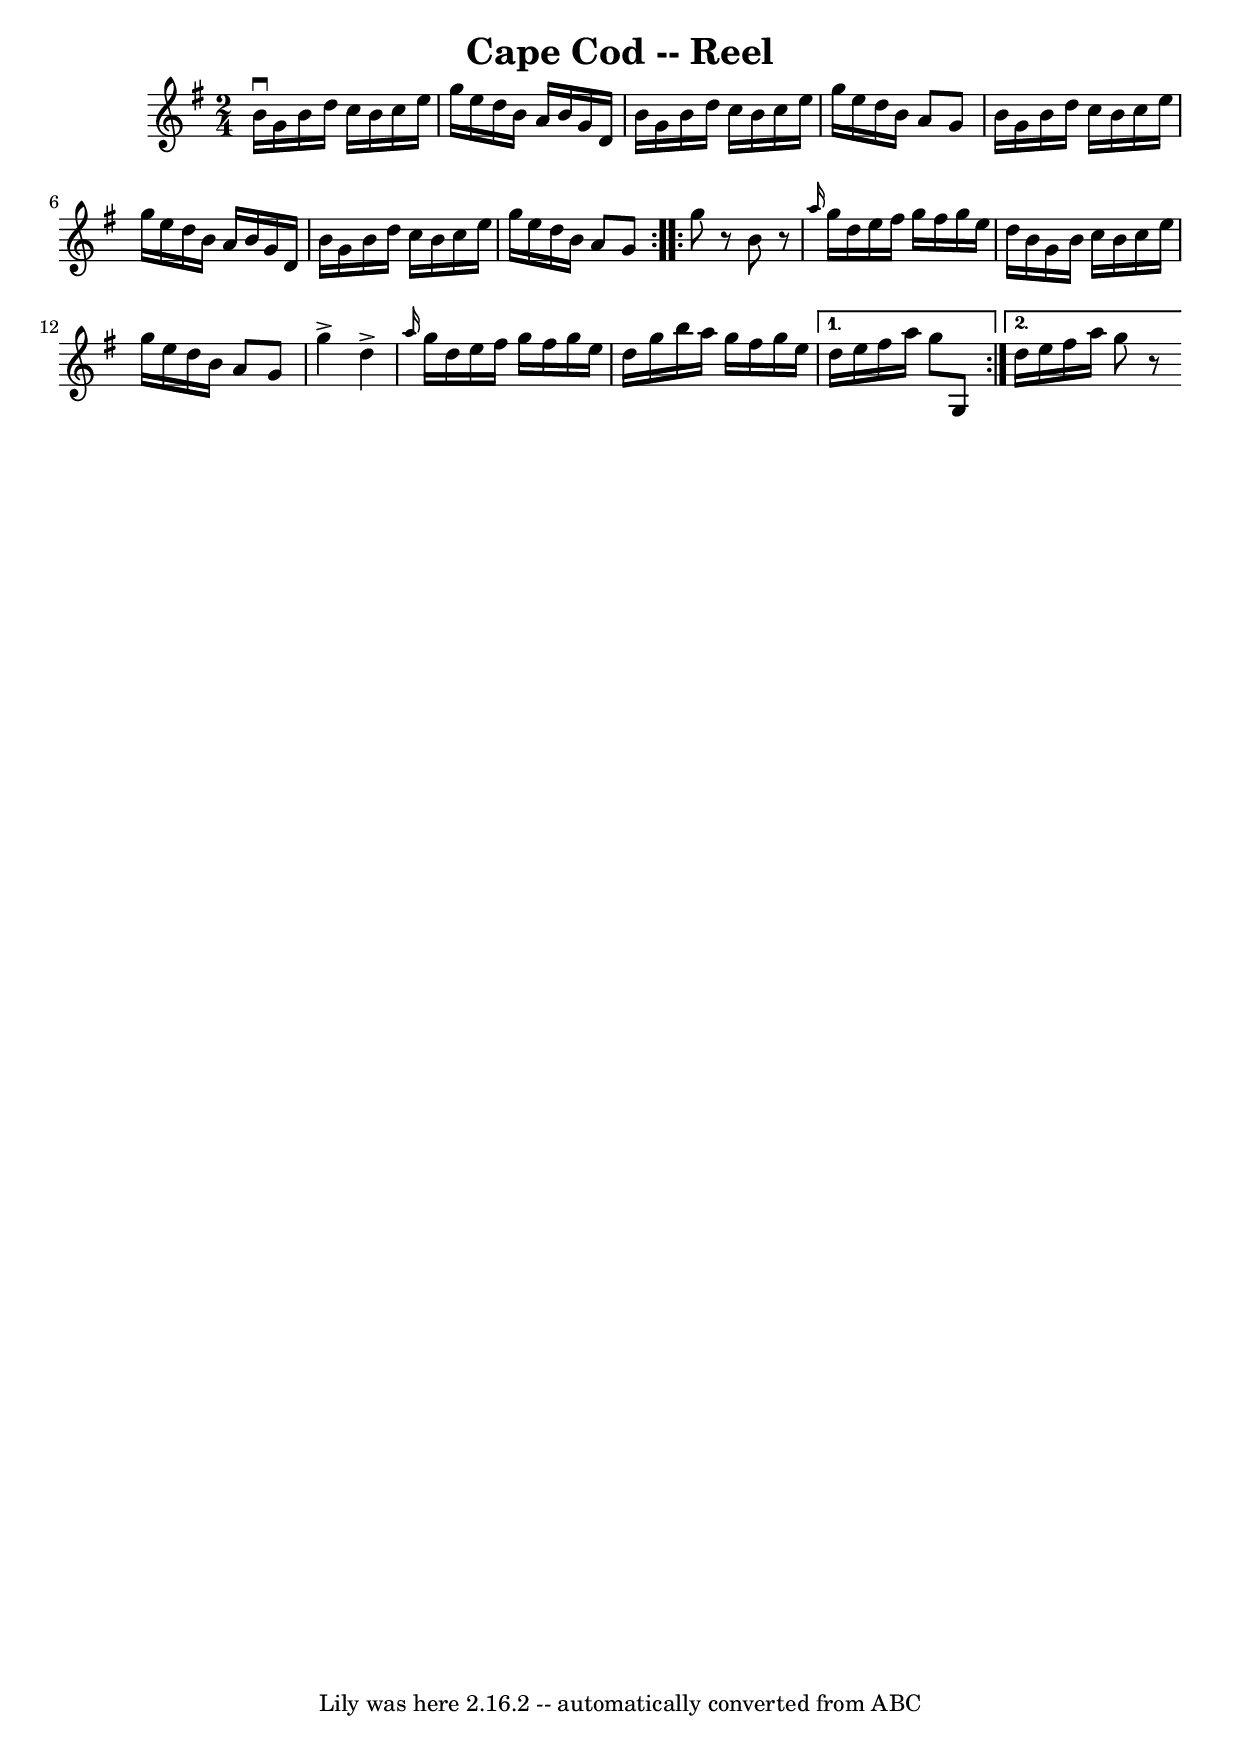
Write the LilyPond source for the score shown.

\version "2.16.2"
\include "Mammoth.ily"
\header {
  %% book = "Ryan's Mammoth Collection"
  crossRefNumber = "1"
  footnotes = ""
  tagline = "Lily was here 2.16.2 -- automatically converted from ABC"
  title = "Cape Cod -- Reel"

}
voicedefault =  {



  \repeat volta 2 {

    \time 2/4 
    \key g \major
    b'16^\downbow g'16 b'16 d''16 c''16         b'16 c''16 e''16   |
    g''16 e''16 d''16 b'16 a'16         b'16 g'16 d'16   |
    b'16 g'16 b'16 d''16 c''16 b'16      c''16 e''16   |
    g''16 e''16 d''16 b'16 a'8 g'8   |
    b'16 g'16 b'16 d''16 c''16 b'16 c''16 e''16   |
    g''16 e''16 d''16 b'16 a'16 b'16 g'16 d'16   |
    b'16 g'16 b'16 d''16 c''16 b'16 c''16 e''16   |
    g''16 e''16 d''16 b'16 a'8 g'8  
  } 
  \repeat volta 2 {
         g''8    r8 b'8    r8  |
    \grace { a''16  
	   } g''16 d''16         e''16 fis''16 g''16 fis''16 g''16 e''16   |
    d''16         b'16 g'16 b'16 c''16 b'16 c''16 e''16   |
    g''16         e''16 d''16 b'16 a'8 g'8   |
    g''4^\accent d''4^\accent |
    \grace { a''16  
	   } g''16 d''16 e''16 fis''16         g''16 fis''16 g''16 e''16   |
    d''16 g''16 b''16 a''16 
    g''16 fis''16 g''16 e''16  
  } \alternative{{ d''16 e''16    
		   fis''16 a''16 g''8 g8  
		 } { d''16 e''16 fis''16 a''16     		     g''8    r8 \bar " |."   
		   }
	       }

}

\score{
  <<

    \context Staff="default"
    {
      \voicedefault 
      
    }

  >>
  \layout {
    
  }
  \midi {
  }

}
